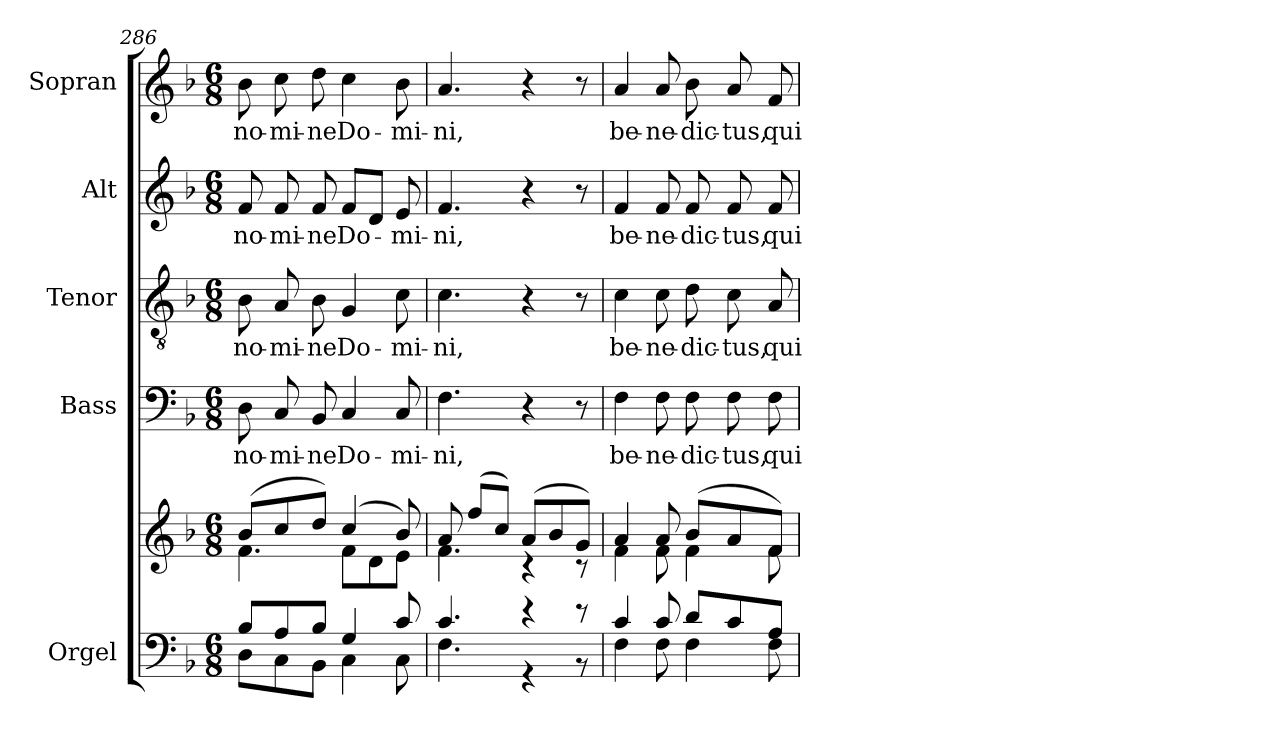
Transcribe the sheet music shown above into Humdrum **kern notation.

**kern	**kern	**kern	**text	**kern	**text	**kern	**text	**kern	**text
*part5	*part5	*part4	*part4	*part3	*part3	*part2	*part2	*part1	*part1
*staff6	*staff5	*staff4	*staff4	*staff3	*staff3	*staff2	*staff2	*staff1	*staff1
*I"Orgel	*	*I"Bass	*	*I"Tenor	*	*I"Alt	*	*I"Sopran	*
*I'Org.	*	*I'B.	*	*I'T.	*	*I'A.	*	*I'S.	*
!!LO:PB:g=z
*clefF4	*clefG2	*clefF4	*	*clefGv2	*	*clefG2	*	*clefG2	*
*k[b-]	*k[b-]	*k[b-]	*	*k[b-]	*	*k[b-]	*	*k[b-]	*
*F:	*F:	*F:	*	*F:	*	*F:	*	*F:	*
*M6/8	*M6/8	*M6/8	*	*M6/8	*	*M6/8	*	*M6/8	*
=286	=286	=286	=286	=286	=286	=286	=286	=286	=286
*^	*^	*	*	*	*	*	*	*	*
!	!	!	!	!	!LO:LY:b	!	!LO:LY:b	!	!LO:LY:b	!	!LO:LY:b
8B-/L	8D\L	(>8b-/L	4.f\	8D\	no-	8B-\	no-	8f/	no-	8b-\	no-
!	!	!	!	!	!LO:LY:b	!	!LO:LY:b	!	!LO:LY:b	!	!LO:LY:b
8A/	8C\	8cc/	.	8C/	-mi-	8A/	-mi-	8f/	-mi-	8cc\	-mi-
!	!	!	!	!	!LO:LY:b	!	!LO:LY:b	!	!LO:LY:b	!	!LO:LY:b
8B-/J	8BB-\J	8dd/J)	.	8BB-/	-ne	8B-\	-ne	8f/	-ne	8dd\	-ne
!	!	!	!	!	!LO:LY:b	!	!LO:LY:b	!	!LO:LY:b	!	!LO:LY:b
4G/	4C\	(4cc/	8f\L	4C/	Do-	4G/	Do-	8f/L	Do-	4cc\	Do-
.	.	.	8d\	.	.	.	.	8d/J	.	.	.
!	!	!	!	!	!LO:LY:b	!	!LO:LY:b	!	!LO:LY:b	!	!LO:LY:b
8c/	8C\	8b-/)	8e\J	8C/	-mi-	8c\	-mi-	8e/	-mi-	8b-\	-mi-
=287	=287	=287	=287	=287	=287	=287	=287	=287	=287	=287	=287
!	!	!	!	!	!LO:LY:b	!	!LO:LY:b	!	!LO:LY:b	!	!LO:LY:b
4.c/	4.F\	8a/	4.f\	4.F\	-ni,	4.c\	-ni,	4.f/	-ni,	4.a/	-ni,
.	.	(>8ff/L	.	.	.	.	.	.	.	.	.
.	.	8cc/J)	.	.	.	.	.	.	.	.	.
4r	4r	(>8a/L	4rc	4r	.	4r	.	4r	.	4r	.
.	.	8b-/	.	.	.	.	.	.	.	.	.
8r	8r	8g/J)	8rc	8r	.	8r	.	8r	.	8r	.
=288	=288	=288	=288	=288	=288	=288	=288	=288	=288	=288	=288
!	!	!	!	!	!LO:LY:b	!	!LO:LY:b	!	!LO:LY:b	!	!LO:LY:b
4c/	4F\	4a/	4f\	4F\	be-	4c\	be-	4f/	be-	4a/	be-
!	!	!	!	!	!LO:LY:b	!	!LO:LY:b	!	!LO:LY:b	!	!LO:LY:b
8c/	8F\	8a/	8f\	8F\	-ne-	8c\	-ne-	8f/	-ne-	8a/	-ne-
!	!	!	!	!	!LO:LY:b	!	!LO:LY:b	!	!LO:LY:b	!	!LO:LY:b
8d/L	4F\	(>8b-/L	4f\	8F\	-dic-	8d\	-dic-	8f/	-dic-	8b-\	-dic-
!	!	!	!	!	!LO:LY:b	!	!LO:LY:b	!	!LO:LY:b	!	!LO:LY:b
8c/	.	8a/	.	8F\	-tus,	8c\	-tus,	8f/	-tus,	8a/	-tus,
!	!	!	!	!	!LO:LY:b	!	!LO:LY:b	!	!LO:LY:b	!	!LO:LY:b
8A/J	8F\	8f/J)	8f\	8F\	qui	8A/	qui	8f/	qui	8f/	qui
*v	*v	*	*	*	*	*	*	*	*	*	*
*	*v	*v	*	*	*	*	*	*	*	*
=	=	=	=	=	=	=	=	=	=
*-	*-	*-	*-	*-	*-	*-	*-	*-	*-
